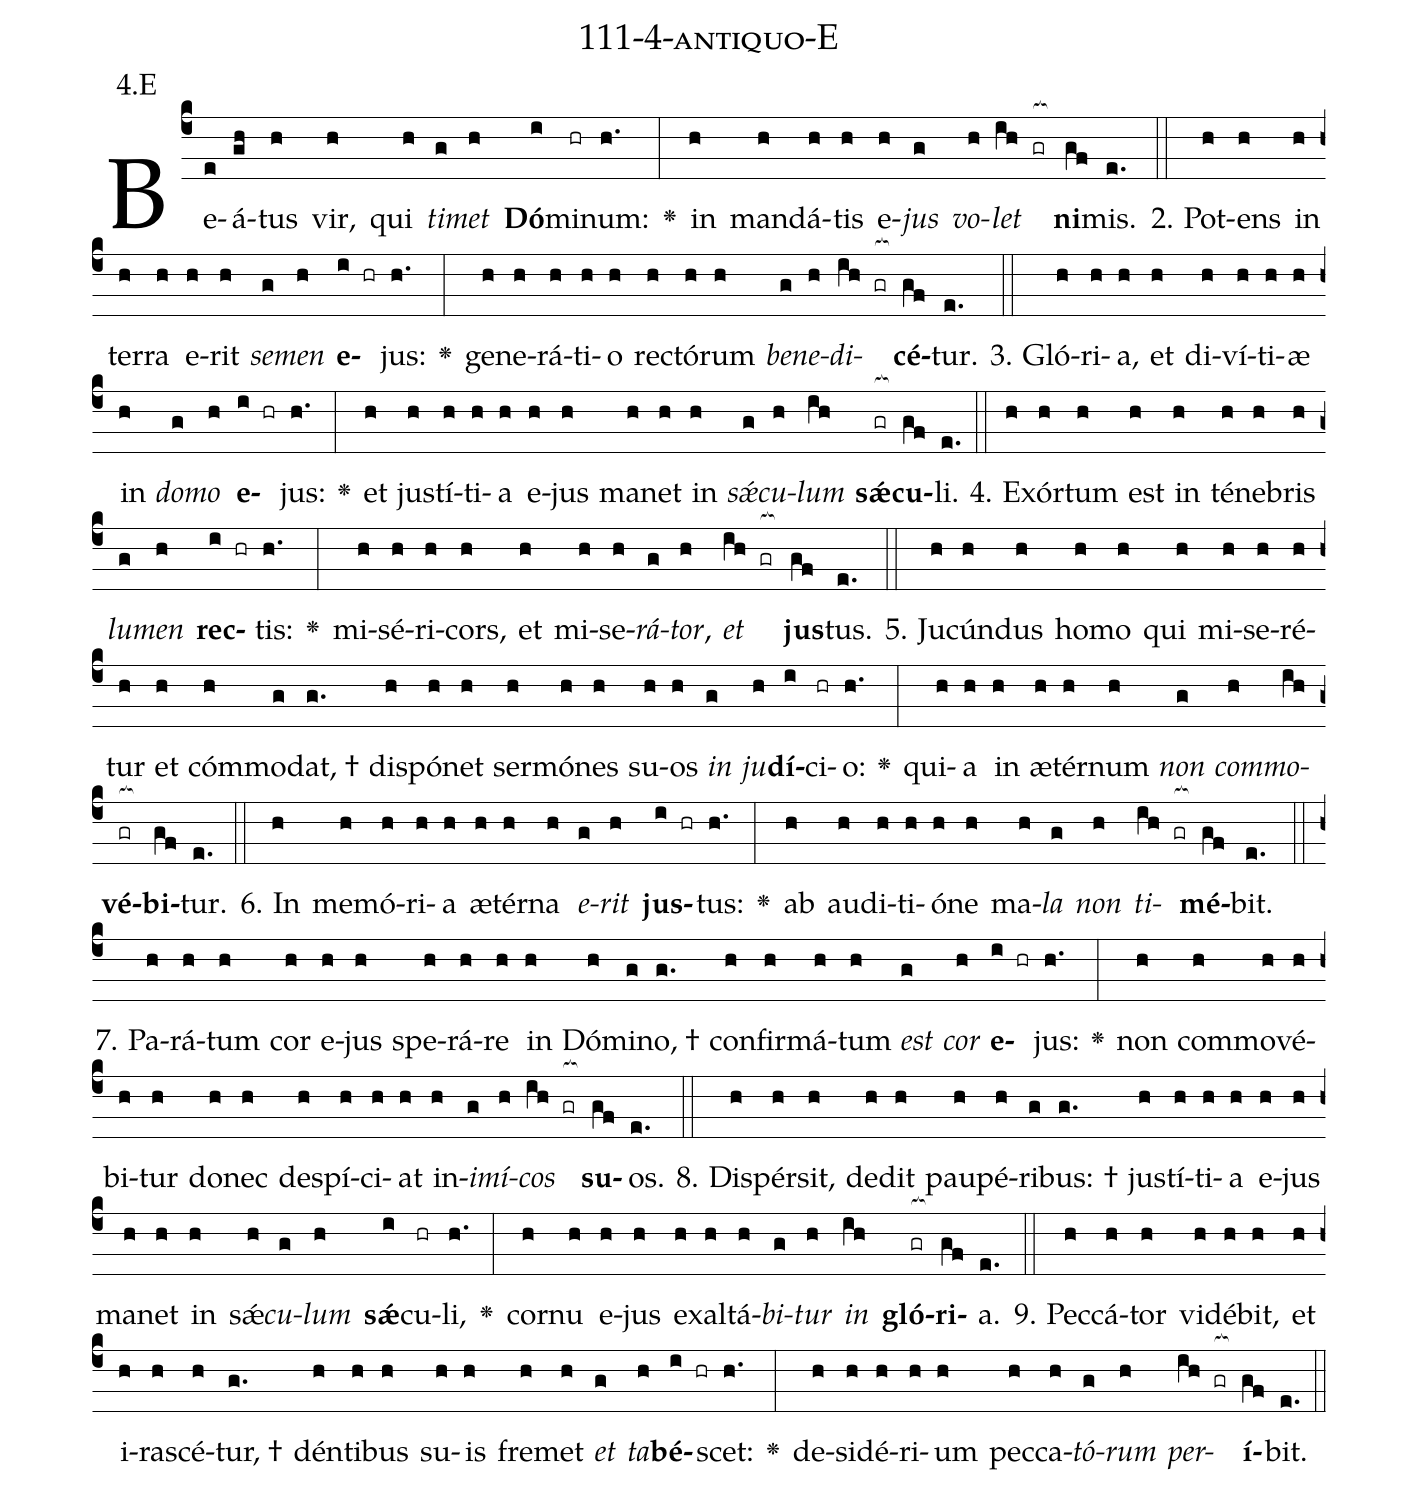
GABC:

name: 111-4-antiquo-E;
annotation: 4.E;
%%
(c4)Be(e)á(gh)tus(h) vir,(h) qui(h) <i>ti</i>(g)<i>met</i>(h) <b>Dó</b>(i)mi(hr)num:(h.) <v>\greheightstar</v>(:) in(h) man(h)dá(h)tis(h) e(h)<i>jus</i>(g) <i>vo</i>(h)<i>let</i>(ih gr[ocb:1{]) <b>ni</b>(gf[ocb:0}])mis.(e.) (::)
2. Pot(h)ens(h) in(h) ter(h)ra(h) e(h)rit(h) <i>se</i>(g)<i>men</i>(h) <b>e</b>(i hr)jus:(h.) <v>\greheightstar</v>(:) ge(h)ne(h)rá(h)ti(h)o(h) rec(h)tó(h)rum(h) <i>be</i>(g)<i>ne</i>(h)<i>di</i>(ih gr[ocb:1{])<b>cé</b>(gf[ocb:0}])tur.(e.) (::)
3. Gló(h)ri(h)a,(h) et(h) di(h)ví(h)ti(h)æ(h) in(h) <i>do</i>(g)<i>mo</i>(h) <b>e</b>(i hr)jus:(h.) <v>\greheightstar</v>(:) et(h) jus(h)tí(h)ti(h)a(h) e(h)jus(h) ma(h)net(h) in(h) <i>sǽ</i>(g)<i>cu</i>(h)<i>lum</i>(ih) <b>sǽ</b>(gr[ocb:1{])<b>cu</b>(gf[ocb:0}])li.(e.) (::)
4. Ex(h)ór(h)tum(h) est(h) in(h) té(h)ne(h)bris(h) <i>lu</i>(g)<i>men</i>(h) <b>rec</b>(i hr)tis:(h.) <v>\greheightstar</v>(:) mi(h)sé(h)ri(h)cors,(h) et(h) mi(h)se(h)<i>rá</i>(g)<i>tor</i>,(h) <i>et</i>(ih gr[ocb:1{]) <b>jus</b>(gf[ocb:0}])tus.(e.) (::)
5. Ju(h)cún(h)dus(h) ho(h)mo(h) qui(h) mi(h)se(h)ré(h)tur(h) et(h) cóm(h)mo(g)dat, †(g.) dis(h)pó(h)net(h) ser(h)mó(h)nes(h) su(h)os(h) <i>in</i>(g) <i>ju</i>(h)<b>dí</b>(i)ci(hr)o:(h.) <v>\greheightstar</v>(:) qui(h)a(h) in(h) æ(h)tér(h)num(h) <i>non</i>(g) <i>com</i>(h)<i>mo</i>(ih)<b>vé</b>(gr[ocb:1{])<b>bi</b>(gf[ocb:0}])tur.(e.) (::)
6. In(h) me(h)mó(h)ri(h)a(h) æ(h)tér(h)na(h) <i>e</i>(g)<i>rit</i>(h) <b>jus</b>(i hr)tus:(h.) <v>\greheightstar</v>(:) ab(h) au(h)di(h)ti(h)ó(h)ne(h) ma(h)<i>la</i>(g) <i>non</i>(h) <i>ti</i>(ih gr[ocb:1{])<b>mé</b>(gf[ocb:0}])bit.(e.) (::)
7. Pa(h)rá(h)tum(h) cor(h) e(h)jus(h) spe(h)rá(h)re(h) in(h) Dó(h)mi(g)no, †(g.) con(h)fir(h)má(h)tum(h) <i>est</i>(g) <i>cor</i>(h) <b>e</b>(i hr)jus:(h.) <v>\greheightstar</v>(:) non(h) com(h)mo(h)vé(h)bi(h)tur(h) do(h)nec(h) de(h)spí(h)ci(h)at(h) in(h)<i>i</i>(g)<i>mí</i>(h)<i>cos</i>(ih gr[ocb:1{]) <b>su</b>(gf[ocb:0}])os.(e.) (::)
8. Di(h)spér(h)sit,(h) de(h)dit(h) pau(h)pé(h)ri(g)bus: †(g.) jus(h)tí(h)ti(h)a(h) e(h)jus(h) ma(h)net(h) in(h) sǽ(h)<i>cu</i>(g)<i>lum</i>(h) <b>sǽ</b>(i)cu(hr)li,(h.) <v>\greheightstar</v>(:) cor(h)nu(h) e(h)jus(h) ex(h)al(h)tá(h)<i>bi</i>(g)<i>tur</i>(h) <i>in</i>(ih) <b>gló</b>(gr[ocb:1{])<b>ri</b>(gf[ocb:0}])a.(e.) (::)
9. Pec(h)cá(h)tor(h) vi(h)dé(h)bit,(h) et(h) i(h)ra(h)scé(h)tur, †(g.) dén(h)ti(h)bus(h) su(h)is(h) fre(h)met(h) <i>et</i>(g) <i>ta</i>(h)<b>bé</b>(i hr)scet:(h.) <v>\greheightstar</v>(:) de(h)si(h)dé(h)ri(h)um(h) pec(h)ca(h)<i>tó</i>(g)<i>rum</i>(h) <i>per</i>(ih gr[ocb:1{])<b>í</b>(gf[ocb:0}])bit.(e.) (::)
